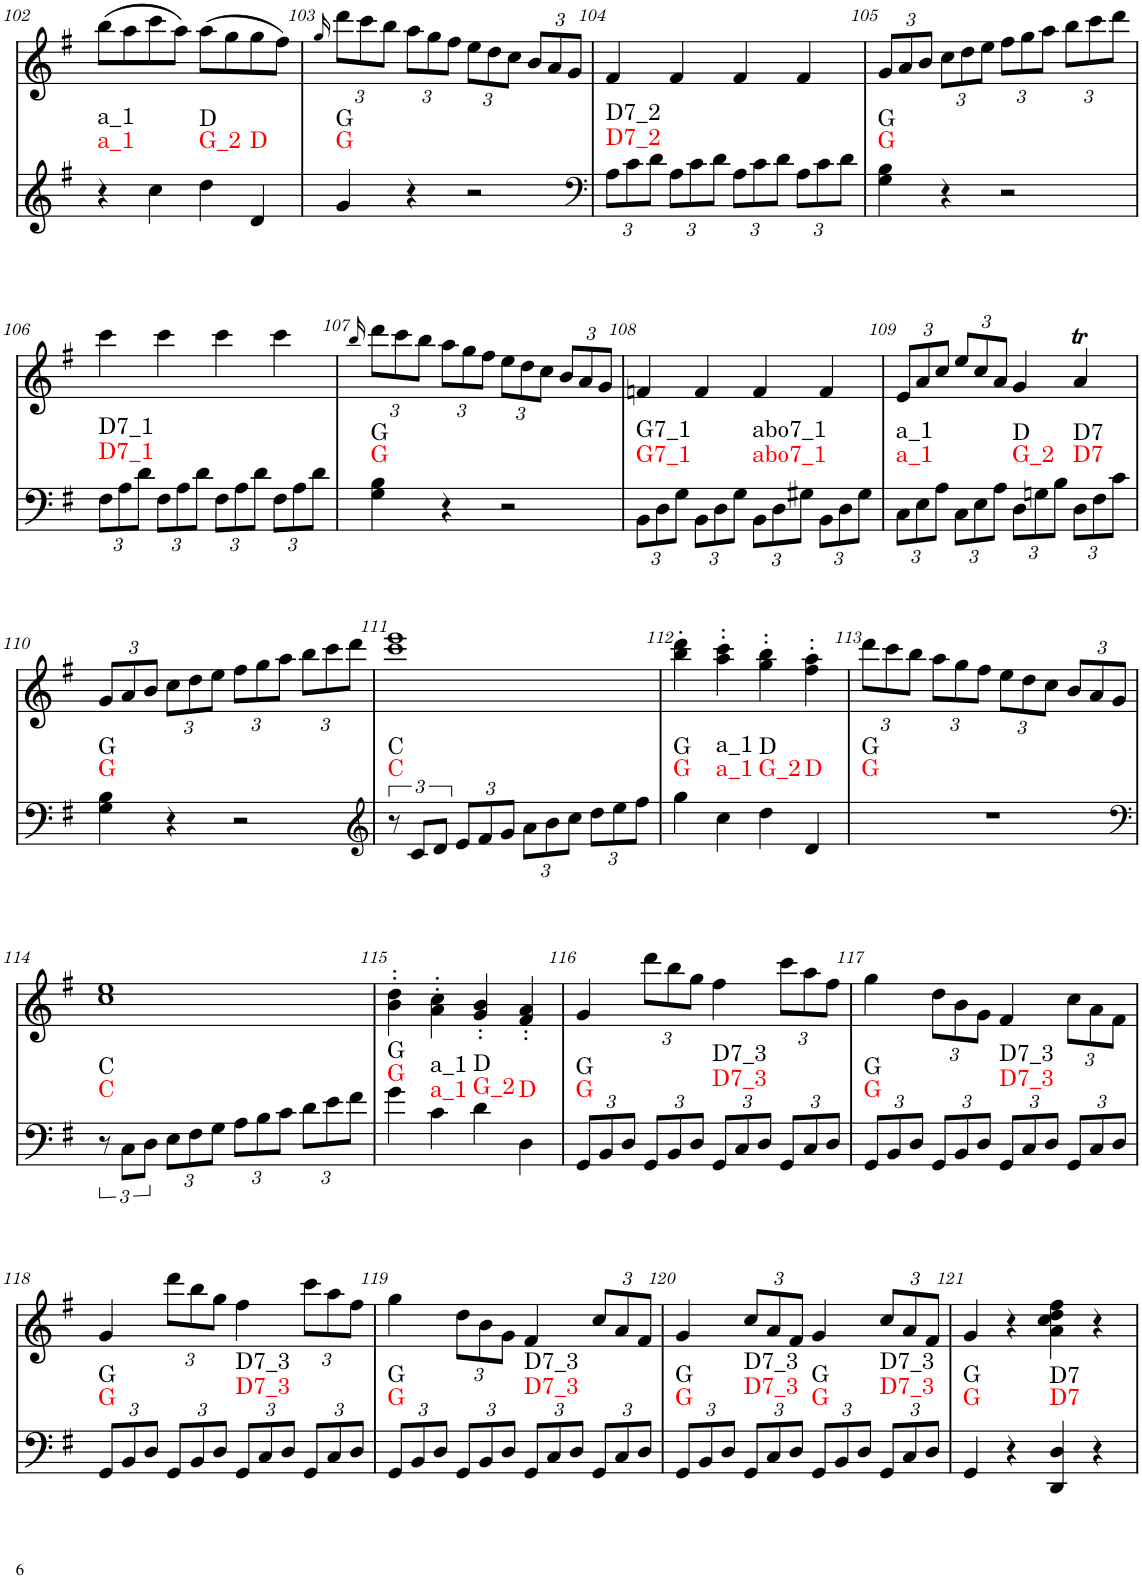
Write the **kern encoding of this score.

**kern	**harte	**kern	**text
*part2	*part2	*part1	*part1
*staff2	*	*staff1	*staff1
*I"piano	*	*I"piano	*
*I'Pno	*	*I'Pno	*
!!LO:PB:g=z
*clefG2	*	*clefG2	*
*k[f#]	*	*k[f#]	*
*G:	*	*G:	*
*M2/2	*	*M2/2	*
*met(c|)	*	*met(c|)	*
=102	=102	=102	=102
!	!LO:H:n=1:kt=a_1	!	!
!	!LO:H:n=2:kt=a_1	!	!
4r	N N	(8bb\L	.
.	.	8aa\	.
4cc\	.	8ccc\	.
.	.	8aa\J)	.
!	!LO:H:n=1:kt=G_2	!	!
!	!LO:H:n=2:kt=D	!	!
4dd\	N N	(8aa\L	.
.	.	8gg\	.
!	!LO:H:kt=D	!	!
4d/	N	8gg\	.
.	.	8ff#\J)	.
=103	=103	=103	=103
.	.	16qgg/	.
*	*	*Xbrackettup	*
!	!LO:H:n=1:kt=G	!	!LO:LY:b
!	!LO:H:n=2:kt=G	!	!
4g/	N N	12ddd\L	f
.	.	12ccc\	.
.	.	12bb\J	.
4r	.	12aa\L	.
.	.	12gg\	.
.	.	12ff#\J	.
2r	.	12ee\L	.
.	.	12dd\	.
.	.	12cc\J	.
.	.	12b/L	.
.	.	12a/	.
.	.	12g/J	.
=104	=104	=104	=104
*clefF4	*	*	*
*Xbrackettup	*	*	*
!	!LO:H:n=1:kt=D7_2	!	!
!	!LO:H:n=2:kt=D7_2	!	!
12A\L	N N	4f#/	.
12c\	.	.	.
12d\J	.	.	.
12A\L	.	4f#/	.
12c\	.	.	.
12d\J	.	.	.
12A\L	.	4f#/	.
12c\	.	.	.
12d\J	.	.	.
12A\L	.	4f#/	.
12c\	.	.	.
12d\J	.	.	.
=105	=105	=105	=105
!	!LO:H:n=1:kt=G	!	!
!	!LO:H:n=2:kt=G	!	!
4G\ 4B\	N N	12g/L	.
.	.	12a/	.
.	.	12b/J	.
4r	.	12cc\L	.
.	.	12dd\	.
.	.	12ee\J	.
2r	.	12ff#\L	.
.	.	12gg\	.
.	.	12aa\J	.
.	.	12bb\L	.
.	.	12ccc\	.
.	.	12ddd\J	.
!!LO:LB:g=z
=106	=106	=106	=106
!	!LO:H:n=1:kt=D7_1	!	!
!	!LO:H:n=2:kt=D7_1	!	!
12F#\L	N N	4ccc\	.
12A\	.	.	.
12d\J	.	.	.
12F#\L	.	4ccc\	.
12A\	.	.	.
12d\J	.	.	.
12F#\L	.	4ccc\	.
12A\	.	.	.
12d\J	.	.	.
12F#\L	.	4ccc\	.
12A\	.	.	.
12d\J	.	.	.
=107	=107	=107	=107
.	.	16qbb/	.
!	!LO:H:n=1:kt=G	!	!
!	!LO:H:n=2:kt=G	!	!
4G\ 4B\	N N	12ddd\L	.
.	.	12ccc\	.
.	.	12bb\J	.
4r	.	12aa\L	.
.	.	12gg\	.
.	.	12ff#\J	.
2r	.	12ee\L	.
.	.	12dd\	.
.	.	12cc\J	.
.	.	12b/L	.
.	.	12a/	.
.	.	12g/J	.
=108	=108	=108	=108
!	!LO:H:n=1:kt=G7_1	!	!
!	!LO:H:n=2:kt=G7_1	!	!
12BB\L	N N	4fn/	.
12D\	.	.	.
12G\J	.	.	.
12BB\L	.	4f/	.
12D\	.	.	.
12G\J	.	.	.
!	!LO:H:n=1:kt=abo7_1	!	!
!	!LO:H:n=2:kt=abo7_1	!	!
12BB\L	N N	4f/	.
12D\	.	.	.
12G#X\J	.	.	.
12BB\L	.	4f/	.
12D\	.	.	.
12G#\J	.	.	.
=109	=109	=109	=109
!	!LO:H:n=1:kt=a_1	!	!
!	!LO:H:n=2:kt=a_1	!	!
12C\L	N N	12e/L	.
12E\	.	12a/	.
12A\J	.	12cc/J	.
12C\L	.	12ee/L	.
12E\	.	12cc/	.
12A\J	.	12a/J	.
!	!LO:H:n=1:kt=G_2	!	!
!	!LO:H:n=2:kt=D	!	!
12D\L	N N	4g/	.
12Gn\	.	.	.
12B\J	.	.	.
!	!LO:H:n=1:kt=D7	!	!
!	!LO:H:n=2:kt=D7	!	!
12D\L	N N	4aT/	.
12F#\	.	.	.
12c\J	.	.	.
!!LO:LB:g=z
=110	=110	=110	=110
!	!LO:H:n=1:kt=G	!	!
!	!LO:H:n=2:kt=G	!	!
4G\ 4B\	N N	12g/L	.
.	.	12a/	.
.	.	12b/J	.
4r	.	12cc\L	.
.	.	12dd\	.
.	.	12ee\J	.
2r	.	12ff#\L	.
.	.	12gg\	.
.	.	12aa\J	.
.	.	12bb\L	.
.	.	12ccc\	.
.	.	12ddd\J	.
=111	=111	=111	=111
*clefG2	*	*	*
*brackettup	*	*	*
!	!LO:H:n=1:kt=C	!	!
!	!LO:H:n=2:kt=C	!	!
12r	N N	1ccc 1eee	.
12c/L	.	.	.
12d/J	.	.	.
*Xbrackettup	*	*	*
12e/L	.	.	.
12f#/	.	.	.
12g/J	.	.	.
12a\L	.	.	.
12b\	.	.	.
12cc\J	.	.	.
12dd\L	.	.	.
12ee\	.	.	.
12ff#\J	.	.	.
=112	=112	=112	=112
!	!LO:H:n=1:kt=G	!	!
!	!LO:H:n=2:kt=G	!	!
4gg\	N N	4bb\' 4ddd\'	.
!	!LO:H:n=1:kt=a_1	!	!
!	!LO:H:n=2:kt=a_1	!	!
4cc\	N N	4aa\' 4ccc\'	.
!	!LO:H:n=1:kt=G_2	!	!
!	!LO:H:n=2:kt=D	!	!
4dd\	N N	4gg\' 4bb\'	.
!	!LO:H:kt=D	!	!
4d/	N	4ff#\' 4aa\'	.
=113	=113	=113	=113
!	!LO:H:n=1:kt=G	!	!
!	!LO:H:n=2:kt=G	!	!
1r	N N	12ddd\L	.
.	.	12ccc\	.
.	.	12bb\J	.
.	.	12aa\L	.
.	.	12gg\	.
.	.	12ff#\J	.
.	.	12ee\L	.
.	.	12dd\	.
.	.	12cc\J	.
.	.	12b/L	.
.	.	12a/	.
.	.	12g/J	.
!!LO:LB:g=z
=114	=114	=114	=114
*clefF4	*	*	*
*brackettup	*	*	*
!	!LO:H:n=1:kt=C	!	!
!	!LO:H:n=2:kt=C	!	!
12r	N N	1cc 1ee	.
12C\L	.	.	.
12D\J	.	.	.
*Xbrackettup	*	*	*
12E\L	.	.	.
12F#\	.	.	.
12G\J	.	.	.
12A\L	.	.	.
12B\	.	.	.
12c\J	.	.	.
12d\L	.	.	.
12e\	.	.	.
12f#\J	.	.	.
=115	=115	=115	=115
!	!LO:H:n=1:kt=G	!	!
!	!LO:H:n=2:kt=G	!	!
4g\	N N	4b\' 4dd\'	.
!	!LO:H:n=1:kt=a_1	!	!
!	!LO:H:n=2:kt=a_1	!	!
4c\	N N	4a\' 4cc\'	.
!	!LO:H:n=1:kt=G_2	!	!
!	!LO:H:n=2:kt=D	!	!
4d\	N N	4g/' 4b/'	.
!	!LO:H:kt=D	!	!
4D\	N	4f#/' 4a/'	.
=116	=116	=116	=116
!	!LO:H:n=1:kt=G	!	!
!	!LO:H:n=2:kt=G	!	!
12GG/L	N N	4g/	.
12BB/	.	.	.
12D/J	.	.	.
12GG/L	.	12ddd\L	.
12BB/	.	12bb\	.
12D/J	.	12gg\J	.
!	!LO:H:n=1:kt=D7_3	!	!
!	!LO:H:n=2:kt=D7_3	!	!
12GG/L	N N	4ff#\	.
12C/	.	.	.
12D/J	.	.	.
12GG/L	.	12ccc\L	.
12C/	.	12aa\	.
12D/J	.	12ff#\J	.
=117	=117	=117	=117
!	!LO:H:n=1:kt=G	!	!
!	!LO:H:n=2:kt=G	!	!
12GG/L	N N	4gg\	.
12BB/	.	.	.
12D/J	.	.	.
12GG/L	.	12dd\L	.
12BB/	.	12b\	.
12D/J	.	12g\J	.
!	!LO:H:n=1:kt=D7_3	!	!
!	!LO:H:n=2:kt=D7_3	!	!
12GG/L	N N	4f#/	.
12C/	.	.	.
12D/J	.	.	.
12GG/L	.	12cc\L	.
12C/	.	12a\	.
12D/J	.	12f#\J	.
!!LO:LB:g=z
=118	=118	=118	=118
!	!LO:H:n=1:kt=G	!	!
!	!LO:H:n=2:kt=G	!	!
12GG/L	N N	4g/	.
12BB/	.	.	.
12D/J	.	.	.
12GG/L	.	12ddd\L	.
12BB/	.	12bb\	.
12D/J	.	12gg\J	.
!	!LO:H:n=1:kt=D7_3	!	!
!	!LO:H:n=2:kt=D7_3	!	!
12GG/L	N N	4ff#\	.
12C/	.	.	.
12D/J	.	.	.
12GG/L	.	12ccc\L	.
12C/	.	12aa\	.
12D/J	.	12ff#\J	.
=119	=119	=119	=119
!	!LO:H:n=1:kt=G	!	!
!	!LO:H:n=2:kt=G	!	!
12GG/L	N N	4gg\	.
12BB/	.	.	.
12D/J	.	.	.
12GG/L	.	12dd\L	.
12BB/	.	12b\	.
12D/J	.	12g\J	.
!	!LO:H:n=1:kt=D7_3	!	!
!	!LO:H:n=2:kt=D7_3	!	!
12GG/L	N N	4f#/	.
12C/	.	.	.
12D/J	.	.	.
12GG/L	.	12cc/L	.
12C/	.	12a/	.
12D/J	.	12f#/J	.
=120	=120	=120	=120
!	!LO:H:n=1:kt=G	!	!
!	!LO:H:n=2:kt=G	!	!
12GG/L	N N	4g/	.
12BB/	.	.	.
12D/J	.	.	.
!	!LO:H:n=1:kt=D7_3	!	!
!	!LO:H:n=2:kt=D7_3	!	!
12GG/L	N N	12cc/L	.
12C/	.	12a/	.
12D/J	.	12f#/J	.
!	!LO:H:n=1:kt=G	!	!
!	!LO:H:n=2:kt=G	!	!
12GG/L	N N	4g/	.
12BB/	.	.	.
12D/J	.	.	.
!	!LO:H:n=1:kt=D7_3	!	!
!	!LO:H:n=2:kt=D7_3	!	!
12GG/L	N N	12cc/L	.
12C/	.	12a/	.
12D/J	.	12f#/J	.
=121	=121	=121	=121
!	!LO:H:n=1:kt=G	!	!
!	!LO:H:n=2:kt=G	!	!
4GG/	N N	4g/	.
4r	.	4r	.
!	!LO:H:n=1:kt=D7	!	!
!	!LO:H:n=2:kt=D7	!	!
4DD/ 4D/	N N	4a\ 4cc\ 4dd\ 4ff#\	.
4r	.	4r	.
=	=	=	=
*-	*-	*-	*-
